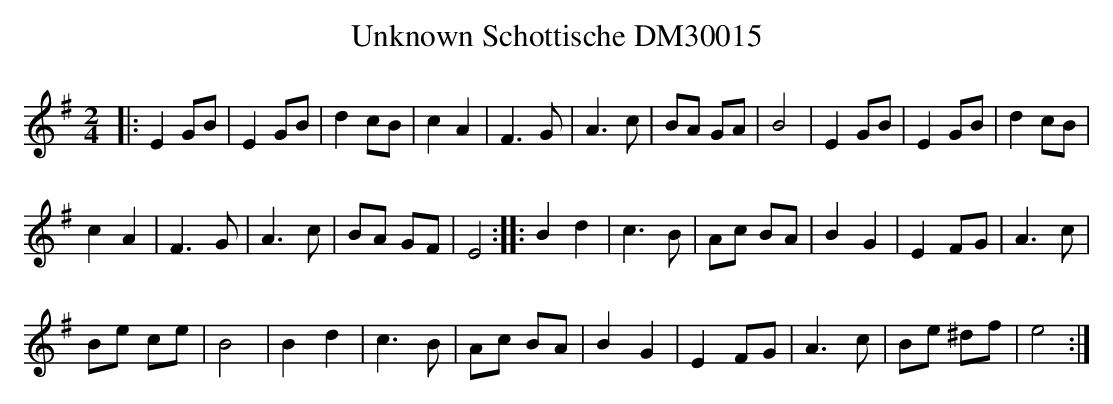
X:1
T:Unknown Schottische DM30015
M:2/4
L:1/8
K:G
|:E2 GB |E2 GB |d2 cB |c2 A2 |F3 G |A3 c |BA GA |B4 |E2 GB |E2 GB |d2 cB |
c2 A2 |F3 G |A3 c |BA GF |E4 ::B2 d2 |c3 B |Ac BA |B2 G2 |E2 FG |A3 c |
Be ce |B4 |B2 d2 |c3 B |Ac BA |B2 G2 |E2 FG |A3 c |Be ^df |e4 :|
